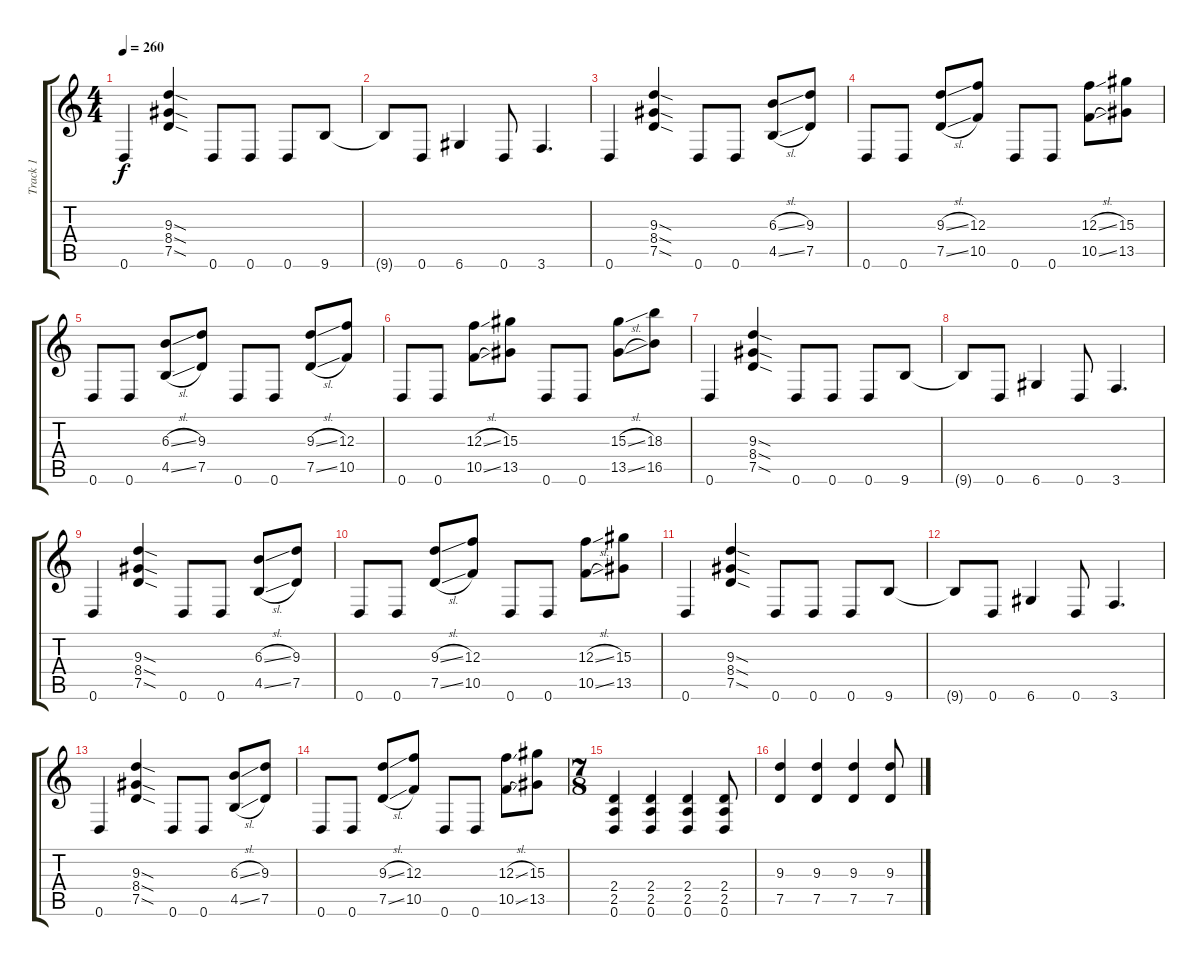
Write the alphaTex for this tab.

\track ("Track 1" "Track 1") {instrument distortionguitar}
\staff {score tabs}
\tuning (D4 A3 F3 C3 G2 D2) {hide}
\ts (4 4)
\tempo 260
\clef g2
\ks c
0.6.4{dy f} (9.3{sod} 8.4{sod} 7.5{sod}).4 0.6.8 0.6.8 0.6.8 9.6.8 |
9.6{t}.8 0.6.8 6.6.4 0.6.8 3.6.4{d} |
0.6.4 (9.3{sod} 8.4{sod} 7.5{sod}).4 0.6.8 0.6.8 (6.3{sl} 4.5{sl}).8 (9.3 7.5).8 |
0.6.8 0.6.8 (9.3{sl} 7.5{sl}).8 (12.3 10.5).8 0.6.8 0.6.8 (12.3{sl} 10.5{sl}).8 (15.3 13.5).8 |
0.6.8 0.6.8 (6.3{sl} 4.5{sl}).8 (9.3 7.5).8 0.6.8 0.6.8 (9.3{sl} 7.5{sl}).8 (12.3 10.5).8 |
0.6.8 0.6.8 (12.3{sl} 10.5{sl}).8 (15.3 13.5).8 0.6.8 0.6.8 (15.3{sl} 13.5{sl}).8 (18.3 16.5).8 |
0.6.4 (9.3{sod} 8.4{sod} 7.5{sod}).4 0.6.8 0.6.8 0.6.8 9.6.8 |
9.6{t}.8 0.6.8 6.6.4 0.6.8 3.6.4{d} |
0.6.4 (9.3{sod} 8.4{sod} 7.5{sod}).4 0.6.8 0.6.8 (6.3{sl} 4.5{sl}).8 (9.3 7.5).8 |
0.6.8 0.6.8 (9.3{sl} 7.5{sl}).8 (12.3 10.5).8 0.6.8 0.6.8 (12.3{sl} 10.5{sl}).8 (15.3 13.5).8 |
0.6.4 (9.3{sod} 8.4{sod} 7.5{sod}).4 0.6.8 0.6.8 0.6.8 9.6.8 |
9.6{t}.8 0.6.8 6.6.4 0.6.8 3.6.4{d} |
0.6.4 (9.3{sod} 8.4{sod} 7.5{sod}).4 0.6.8 0.6.8 (6.3{sl} 4.5{sl}).8 (9.3 7.5).8 |
0.6.8 0.6.8 (9.3{sl} 7.5{sl}).8 (12.3 10.5).8 0.6.8 0.6.8 (12.3{sl} 10.5{sl}).8 (15.3 13.5).8 |
\ts (7 8)
(2.4 2.5 0.6).4 (2.4 2.5 0.6).4 (2.4 2.5 0.6).4 (2.4 2.5 0.6).8 |
(9.3 7.5).4 (9.3 7.5).4 (9.3 7.5).4 (9.3 7.5).8
